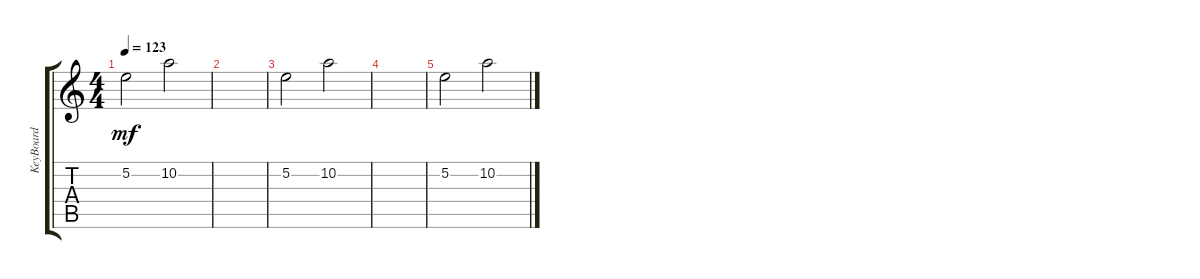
\track ("KeyBoard" "KeyBoard") {instrument acousticguitarsteel}
\staff {score tabs}
\tuning (E4 B3 G3 D3 A2 E2) {hide}
\ts (4 4)
\tempo 123
\clef g2
\ks c
5.2.2{dy mf} 10.2.2 |
|
5.2.2 10.2.2 |
|
5.2.2 10.2.2
